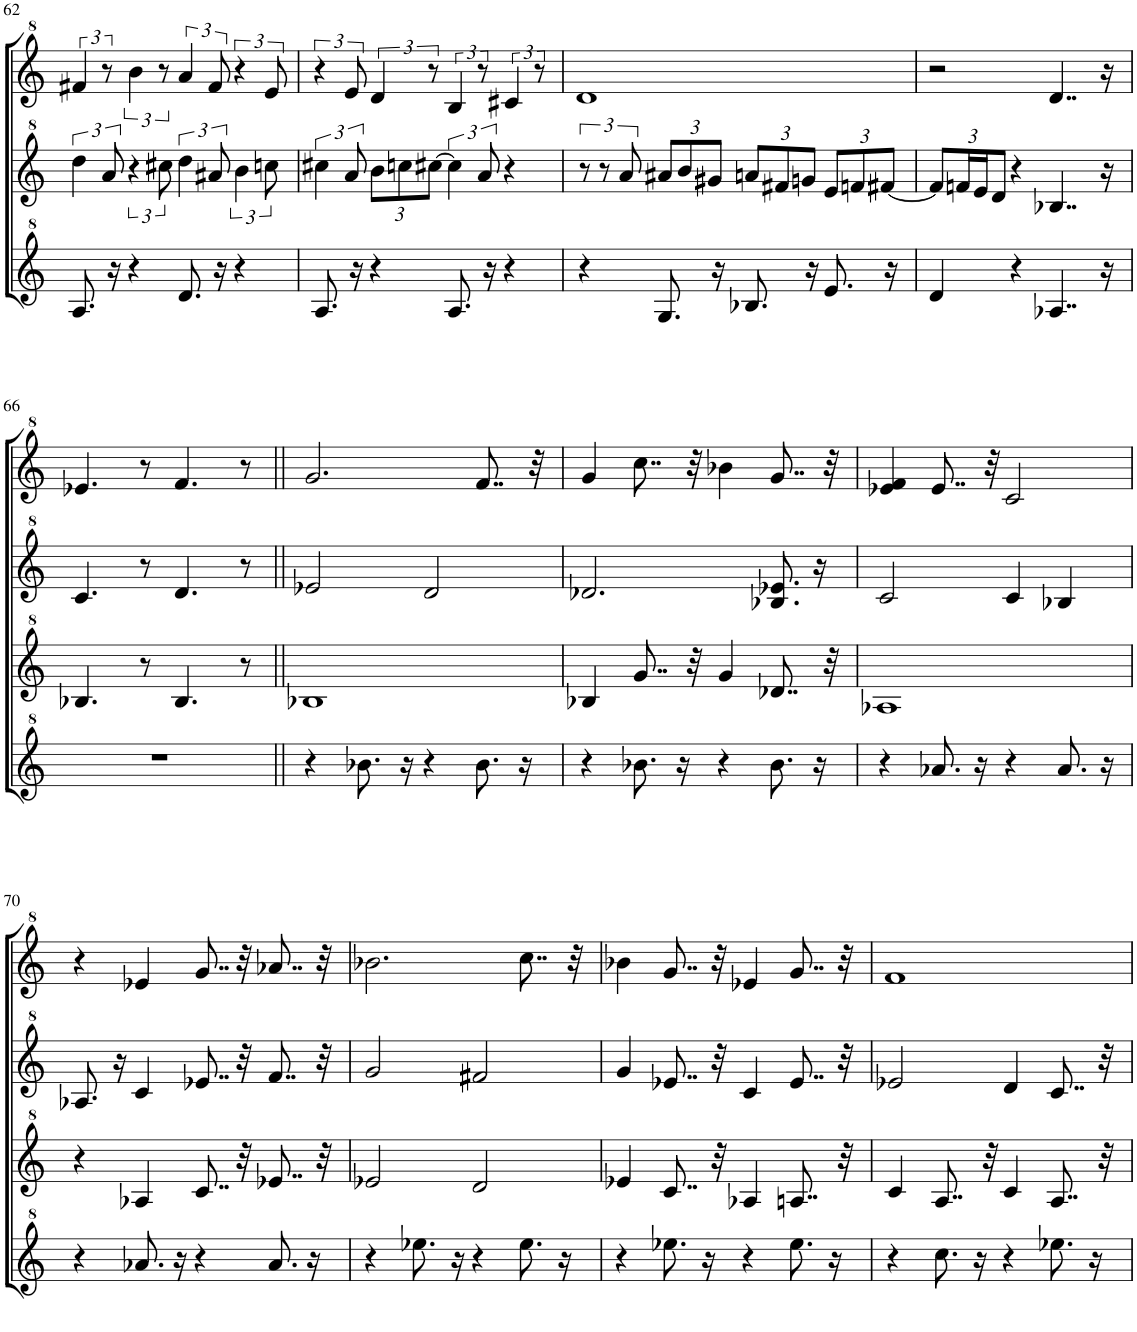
**kern	**kern	**kern	**kern
*part4	*part3	*part2	*part1
*staff4	*staff3	*staff2	*staff1
*I"Tenor Recorder	*I"Tenor Recorder	*I"Tenor Recorder	*I"Street Organ
!!LO:PB:g=z
*clefG2	*clefG^2	*clefG^2	*clefG^2
*k[]	*k[]	*k[]	*k[]
*M4/4	*M4/4	*M4/4	*M4/4
*met(c)	*met(c)	*met(c)	*met(c)
=62	=62	=62	=62
1r	8.a/	6ddd\	6ff#X/
.	.	12aa/	12r
.	16r	.	.
.	4r	6r	6bb\
.	.	12ccc#X\	12r
.	8.dd/	6ddd\	6aa/
.	.	12aa#X/	12ff#/
.	16r	.	.
.	4r	6bb\	6r
.	.	12cccn\	12ee/
=63	=63	=63	=63
1r	8.a/	6ccc#X\	6r
.	.	12aa/	12ee/
.	16r	.	.
*	*	*Xbrackettup	*
.	4r	12bb\L	6dd/
.	.	12cccn\	.
.	.	[4ccc#X\	12r
.	8.a/	.	6b/
.	.	12aa/	12r
.	16r	.	.
.	4r	4r	6cc#X/
.	.	.	12r
=64	=64	=64	=64
*clefG^2	*	*	*
*	*	*brackettup	*
1r	4r	12r	1dd
.	.	12r	.
.	.	12aa/	.
*	*	*Xbrackettup	*
.	8.g/	12aa#X/L	.
.	.	12bb/	.
.	.	12gg#X/J	.
.	16r	.	.
.	8.b-X/	12aan/L	.
.	.	12ff#X/	.
.	.	12ggn/J	.
.	16r	.	.
.	8.ee/	12ee/L	.
.	.	12ffn/	.
.	.	[12ff#X/J	.
.	16r	.	.
=65	=65	=65	=65
1r	4dd/	12ff#/L]	2r
.	.	24ffn/L	.
.	.	24ee/J	.
.	.	12dd/J	.
.	4r	4r	.
.	4..a-X/	4..b-X/	4..dd/
.	16r	16r	16r
!!LO:LB:g=z
=66	=66	=66	=66
1r	4.b-X/	4.cc/	4.ee-X/
.	8r	8r	8r
.	4.b-/	4.dd/	4.ff/
.	8r	8r	8r
=67||	=67||	=67||	=67||
4r	1b-X	2ee-X/	2.gg/
8.bb-X\	.	.	.
16r	.	.	.
4r	.	2dd/	.
8.bb-\	.	.	8..ff/
16r	.	.	.
.	.	.	32r
=68	=68	=68	=68
4r	4b-X/	2.dd-X/	4gg/
8.bb-X\	8..gg/	.	8..ccc\
16r	.	.	.
.	32r	.	32r
4r	4gg/	.	4bb-X\
8.bb-\	8..dd-X/	8.b-X/ 8.ee-X/	8..gg/
16r	.	16r	.
.	32r	.	32r
=69	=69	=69	=69
4r	1a-X	2cc/	4ee-X/ 4ff/
8.aa-X/	.	.	8..ee-/
16r	.	.	.
.	.	.	32r
4r	.	4cc/	2cc/
8.aa-/	.	4b-X/	.
16r	.	.	.
!!LO:LB:g=z
=70	=70	=70	=70
4r	4r	8.a-X/	4r
.	.	16r	.
8.aa-X/	4a-X/	4cc/	4ee-X/
16r	.	.	.
4r	8..cc/	8..ee-X/	8..gg/
.	32r	32r	32r
8.aa-/	8..ee-X/	8..ff/	8..aa-X/
16r	.	.	.
.	32r	32r	32r
=71	=71	=71	=71
4r	2ee-X/	2gg/	2.bb-X\
8.eee-X\	.	.	.
16r	.	.	.
4r	2dd/	2ff#X/	.
8.eee-\	.	.	8..ccc\
16r	.	.	.
.	.	.	32r
=72	=72	=72	=72
4r	4ee-X/	4gg/	4bb-X\
8.eee-X\	8..cc/	8..ee-X/	8..gg/
16r	.	.	.
.	32r	32r	32r
4r	4a-X/	4cc/	4ee-X/
8.eee-\	8..an/	8..ee-/	8..gg/
16r	.	.	.
.	32r	32r	32r
=73	=73	=73	=73
4r	4cc/	2ee-X/	1ff
8.ccc\	8..a/	.	.
16r	.	.	.
.	32r	.	.
4r	4cc/	4dd/	.
8.eee-X\	8..a/	8..cc/	.
16r	.	.	.
.	32r	32r	.
=	=	=	=
*-	*-	*-	*-
